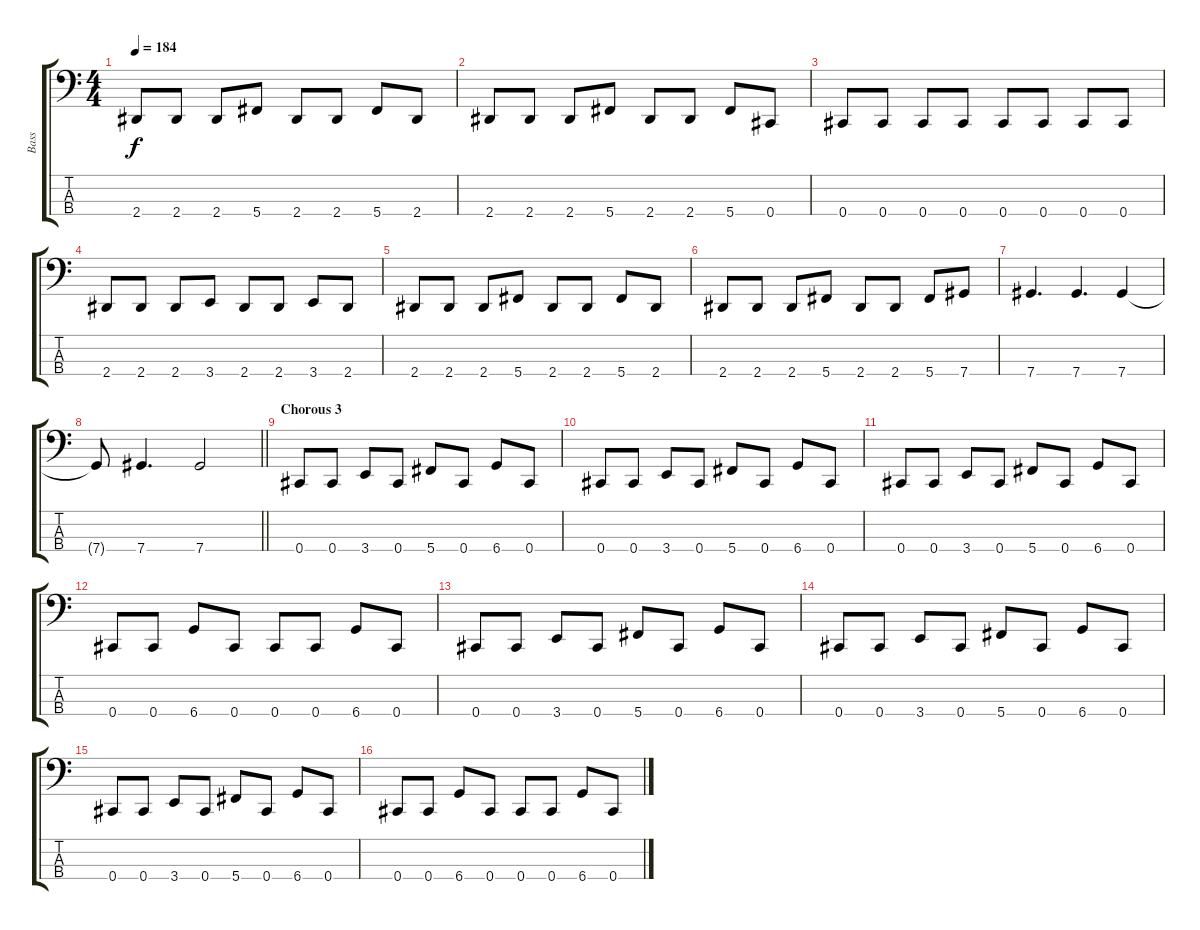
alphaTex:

\track ("Bass" "Bass") {instrument electricbasspick}
\staff {score tabs}
\tuning (Gb2 Db2 Ab1 Db1) {hide}
\ts (4 4)
\tempo 184
\clef f4
\ks c
2.4.8{dy f} 2.4.8 2.4.8 5.4.8 2.4.8 2.4.8 5.4.8 2.4.8 |
2.4.8 2.4.8 2.4.8 5.4.8 2.4.8 2.4.8 5.4.8 0.4.8 |
0.4.8 0.4.8 0.4.8 0.4.8 0.4.8 0.4.8 0.4.8 0.4.8 |
2.4.8 2.4.8 2.4.8 3.4.8 2.4.8 2.4.8 3.4.8 2.4.8 |
2.4.8 2.4.8 2.4.8 5.4.8 2.4.8 2.4.8 5.4.8 2.4.8 |
2.4.8 2.4.8 2.4.8 5.4.8 2.4.8 2.4.8 5.4.8 7.4.8 |
7.4.4{d} 7.4.4{d} 7.4.4 |
\barLineRight lightlight
7.4{t}.8 7.4.4{d} 7.4.2 |
\section ("" "Chorous 3")
0.4.8 0.4.8 3.4.8 0.4.8 5.4.8 0.4.8 6.4.8 0.4.8 |
0.4.8 0.4.8 3.4.8 0.4.8 5.4.8 0.4.8 6.4.8 0.4.8 |
0.4.8 0.4.8 3.4.8 0.4.8 5.4.8 0.4.8 6.4.8 0.4.8 |
0.4.8 0.4.8 6.4.8 0.4.8 0.4.8 0.4.8 6.4.8 0.4.8 |
0.4.8 0.4.8 3.4.8 0.4.8 5.4.8 0.4.8 6.4.8 0.4.8 |
0.4.8 0.4.8 3.4.8 0.4.8 5.4.8 0.4.8 6.4.8 0.4.8 |
0.4.8 0.4.8 3.4.8 0.4.8 5.4.8 0.4.8 6.4.8 0.4.8 |
0.4.8 0.4.8 6.4.8 0.4.8 0.4.8 0.4.8 6.4.8 0.4.8
